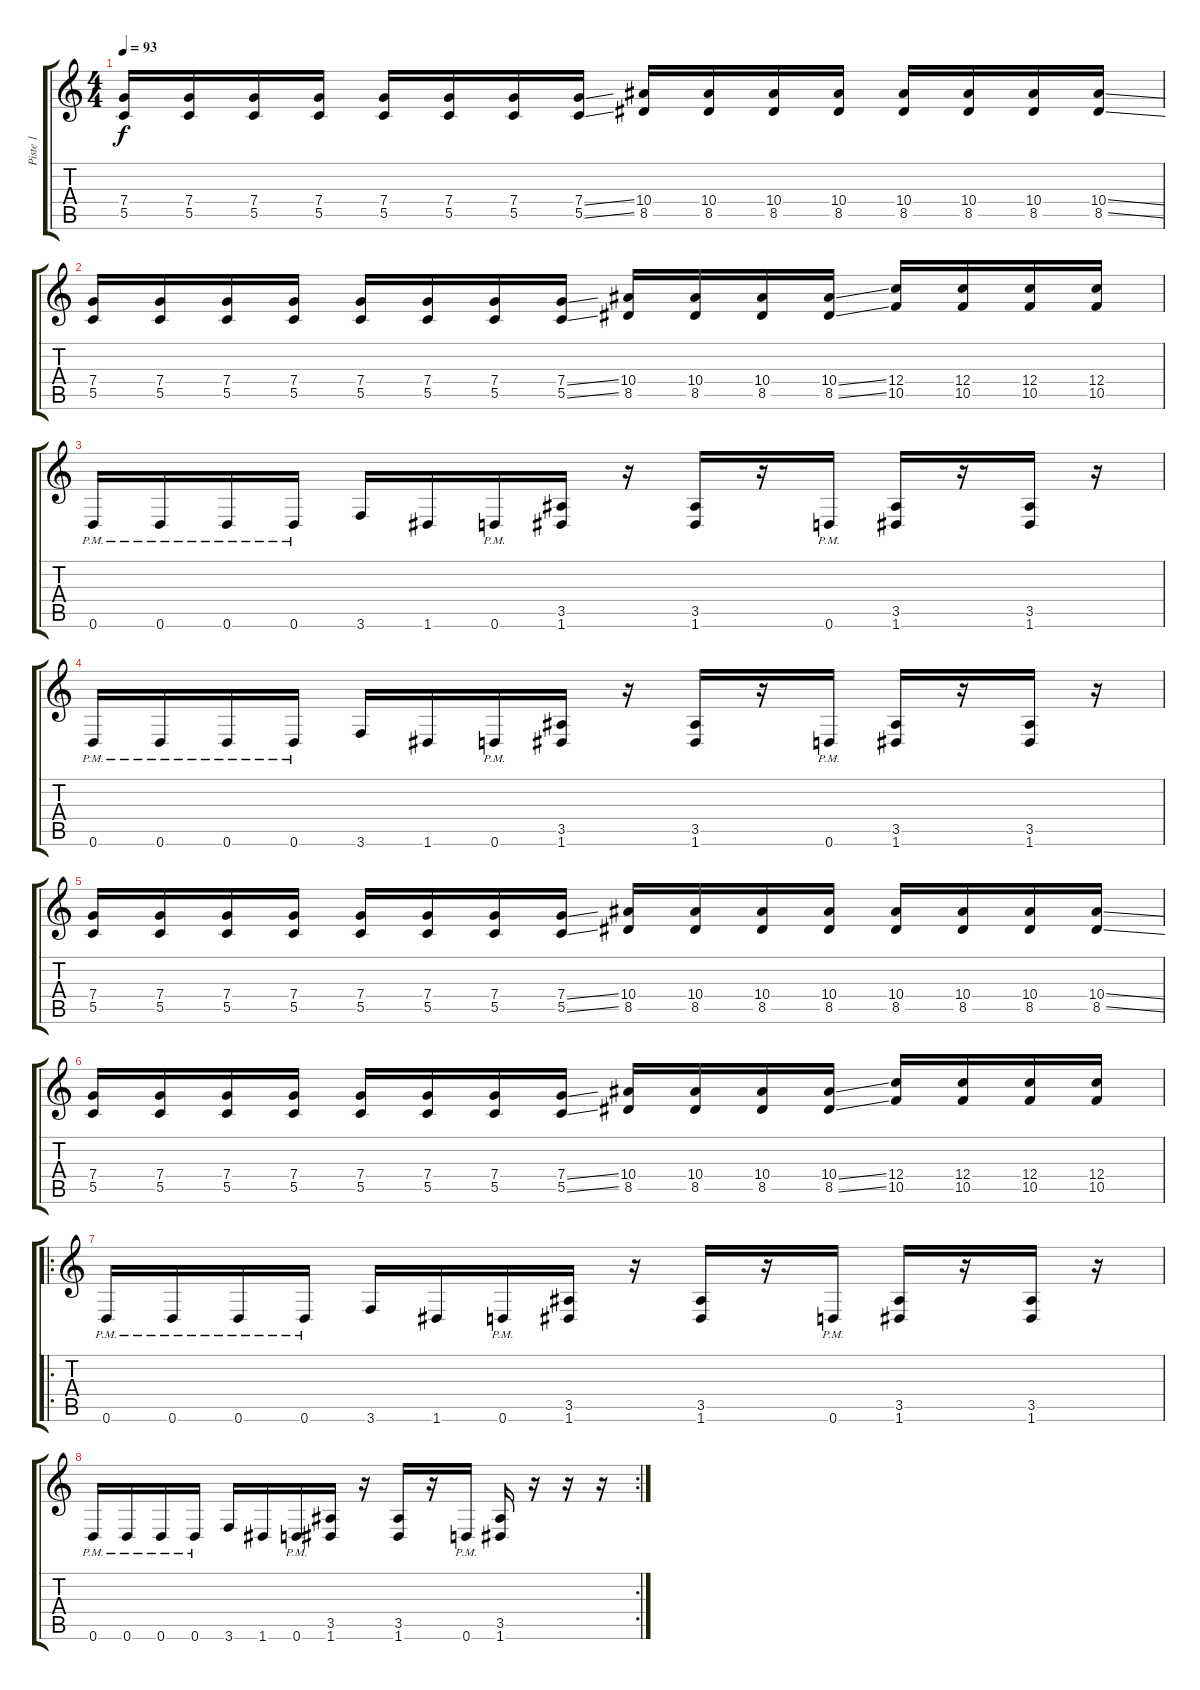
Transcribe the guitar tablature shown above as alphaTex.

\track ("Piste 1" "Piste 1") {instrument distortionguitar}
\staff {score tabs}
\tuning (D4 A3 F3 C3 G2 D2) {hide}
\ts (4 4)
\tempo 93
\clef g2
\ks c
(7.4 5.5).16{dy f} (7.4 5.5).16 (7.4 5.5).16 (7.4 5.5).16 (7.4 5.5).16 (7.4 5.5).16 (7.4 5.5).16 (7.4{ss} 5.5{ss}).16 (10.4 8.5).16 (10.4 8.5).16 (10.4 8.5).16 (10.4 8.5).16 (10.4 8.5).16 (10.4 8.5).16 (10.4 8.5).16 (10.4{ss} 8.5{ss}).16 |
(7.4 5.5).16 (7.4 5.5).16 (7.4 5.5).16 (7.4 5.5).16 (7.4 5.5).16 (7.4 5.5).16 (7.4 5.5).16 (7.4{ss} 5.5{ss}).16 (10.4 8.5).16 (10.4 8.5).16 (10.4 8.5).16 (10.4{ss} 8.5{ss}).16 (12.4 10.5).16 (12.4 10.5).16 (12.4 10.5).16 (12.4 10.5).16 |
0.6{pm}.16 0.6{pm}.16 0.6{pm}.16 0.6{pm}.16 3.6.16 1.6.16 0.6{pm}.16 (3.5 1.6).16 r.16 (3.5 1.6).16 r.16 0.6{pm}.16 (3.5 1.6).16 r.16 (3.5 1.6).16 r.16 |
0.6{pm}.16 0.6{pm}.16 0.6{pm}.16 0.6{pm}.16 3.6.16 1.6.16 0.6{pm}.16 (3.5 1.6).16 r.16 (3.5 1.6).16 r.16 0.6{pm}.16 (3.5 1.6).16 r.16 (3.5 1.6).16 r.16 |
(7.4 5.5).16 (7.4 5.5).16 (7.4 5.5).16 (7.4 5.5).16 (7.4 5.5).16 (7.4 5.5).16 (7.4 5.5).16 (7.4{ss} 5.5{ss}).16 (10.4 8.5).16 (10.4 8.5).16 (10.4 8.5).16 (10.4 8.5).16 (10.4 8.5).16 (10.4 8.5).16 (10.4 8.5).16 (10.4{ss} 8.5{ss}).16 |
(7.4 5.5).16 (7.4 5.5).16 (7.4 5.5).16 (7.4 5.5).16 (7.4 5.5).16 (7.4 5.5).16 (7.4 5.5).16 (7.4{ss} 5.5{ss}).16 (10.4 8.5).16 (10.4 8.5).16 (10.4 8.5).16 (10.4{ss} 8.5{ss}).16 (12.4 10.5).16 (12.4 10.5).16 (12.4 10.5).16 (12.4 10.5).16 |
\ro
0.6{pm}.16 0.6{pm}.16 0.6{pm}.16 0.6{pm}.16 3.6.16 1.6.16 0.6{pm}.16 (3.5 1.6).16 r.16 (3.5 1.6).16 r.16 0.6{pm}.16 (3.5 1.6).16 r.16 (3.5 1.6).16 r.16 |
\rc 2
0.6{pm}.16 0.6{pm}.16 0.6{pm}.16 0.6{pm}.16 3.6.16 1.6.16 0.6{pm}.16 (3.5 1.6).16 r.16 (3.5 1.6).16 r.16 0.6{pm}.16 (3.5 1.6).16 r.16 r.16 r.16
